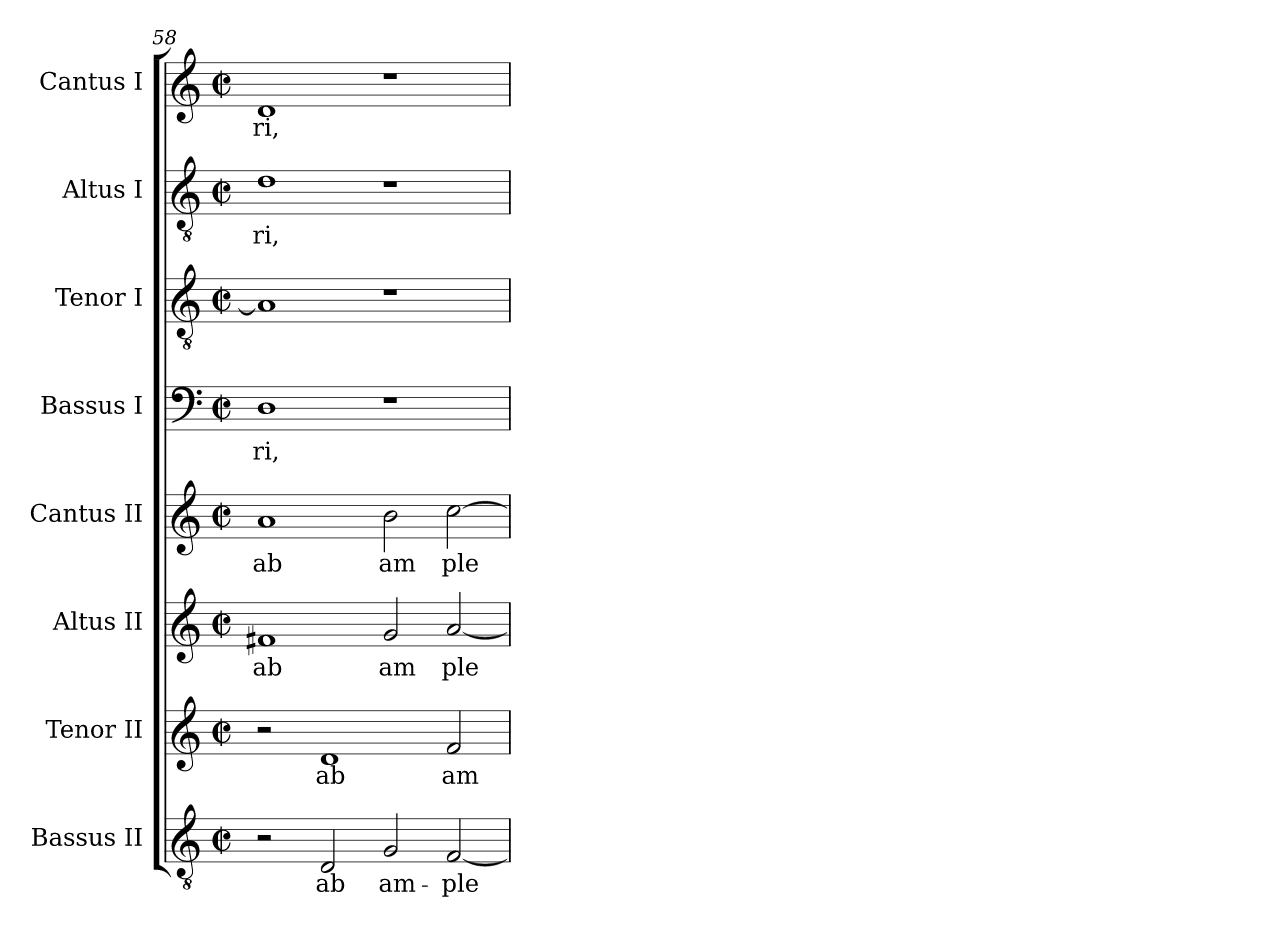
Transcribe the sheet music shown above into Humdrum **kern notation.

**kern	**text	**kern	**text	**kern	**text	**kern	**text	**kern	**text	**kern	**kern	**text	**kern	**text
*part8	*part8	*part7	*part7	*part6	*part6	*part5	*part5	*part4	*part4	*part3	*part2	*part2	*part1	*part1
*staff8	*staff8	*staff7	*staff7	*staff6	*staff6	*staff5	*staff5	*staff4	*staff4	*staff3	*staff2	*staff2	*staff1	*staff1
*I"Bassus II	*	*I"Tenor II	*	*I"Altus II	*	*I"Cantus II	*	*I"Bassus I	*	*I"Tenor I	*I"Altus I	*	*I"Cantus I	*
*clefGv2	*	*clefG2	*	*clefG2	*	*clefG2	*	*clefF4	*	*clefGv2	*clefGv2	*	*clefG2	*
*	*	*	*	*	*	*k[]	*	*	*	*	*	*	*	*
*	*	*	*	*	*	*C:	*	*	*	*	*	*	*	*
*M2/2	*	*M2/2	*	*M2/2	*	*M2/2	*	*M2/2	*	*M2/2	*M2/2	*	*M2/2	*
*met(c|)	*	*met(c|)	*	*met(c|)	*	*met(c|)	*	*met(c|)	*	*met(c|)	*met(c|)	*	*met(c|)	*
=58	=58	=58	=58	=58	=58	=58	=58	=58	=58	=58	=58	=58	=58	=58
!	!	!	!	!	!LO:LY:b:cj	!	!LO:LY:b:cj	!	!LO:LY:b:cj	!	!	!LO:LY:b:cj	!	!LO:LY:b:cj
2r	.	2r	.	1f#X	ab	1a	ab	1D	ri,	1A]	1d	-ri,	1d	ri,
!	!LO:LY:b:cj	!	!LO:LY:b:cj	!	!	!	!	!	!	!	!	!	!	!
2D/	ab	1d	ab	.	.	.	.	.	.	.	.	.	.	.
!	!LO:LY:b:cj	!	!	!	!LO:LY:b:cj	!	!LO:LY:b:cj	!	!	!	!	!	!	!
2G/	am-	.	.	2g/	am	2b\	am	1r	.	1r	1r	.	1r	.
!	!LO:LY:b	!	!LO:LY:b:cj	!	!LO:LY:b	!	!LO:LY:b	!	!	!	!	!	!	!
[<2F/	-ple-	2f/	am-	[<2a/	ple	[>2cc\	ple	.	.	.	.	.	.	.
=	=	=	=	=	=	=	=	=	=	=	=	=	=	=
*-	*-	*-	*-	*-	*-	*-	*-	*-	*-	*-	*-	*-	*-	*-
